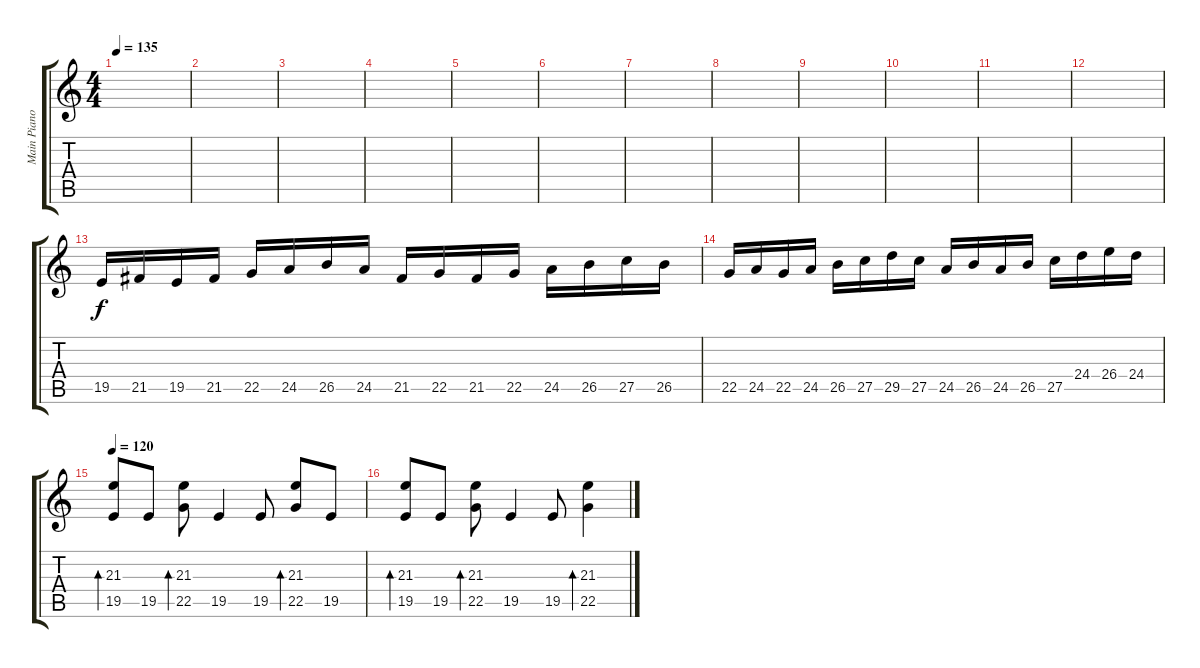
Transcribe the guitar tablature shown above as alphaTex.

\track ("Main Piano" "Main Piano") {instrument acousticgrandpiano}
\staff {score tabs}
\tuning (E4 B3 G3 D3 A2 E2) {hide}
\ts (4 4)
\tempo 135
\clef g2
\ks c
|
|
|
|
|
|
|
|
|
|
|
|
19.5.16{volume 11 balance 8} 21.5.16 19.5.16 21.5.16 22.5.16 24.5.16 26.5.16 24.5.16 21.5.16 22.5.16 21.5.16 22.5.16 24.5.16 26.5.16 27.5.16 26.5.16 |
22.5.16 24.5.16 22.5.16 24.5.16 26.5.16 27.5.16 29.5.16 27.5.16 24.5.16 26.5.16 24.5.16 26.5.16 27.5.16 24.4.16 26.4.16 24.4.16 |
\tempo 120
(21.3 19.5).8{bd 60} 19.5.8 (21.3 22.5).8{bd 60} 19.5.4 19.5.8 (21.3 22.5).8{bd 60} 19.5.8 |
(21.3 19.5).8{bd 60} 19.5.8 (21.3 22.5).8{bd 60} 19.5.4 19.5.8 (21.3 22.5).4{bd 60}
